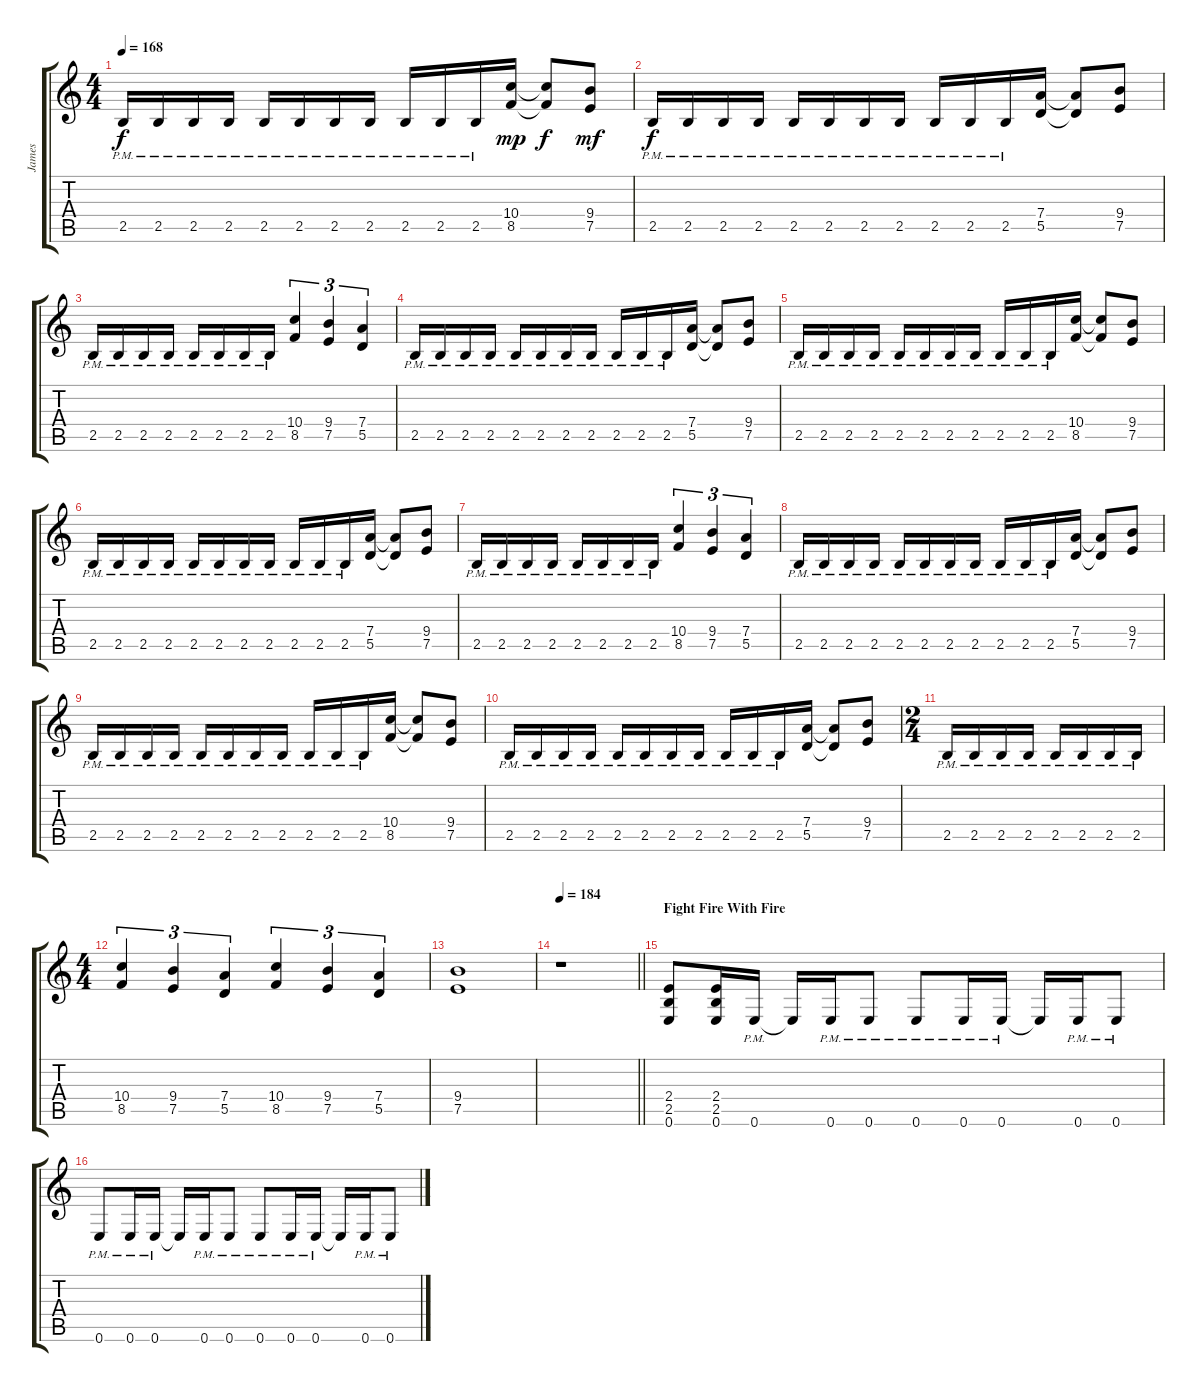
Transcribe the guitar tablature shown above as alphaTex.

\track ("James" "James") {instrument distortionguitar}
\staff {score tabs}
\tuning (E4 B3 G3 D3 A2 E2) {hide}
\ts (4 4)
\tempo 168
\clef g2
\ks c
2.5{pm}.16{dy f} 2.5{pm}.16 2.5{pm}.16 2.5{pm}.16 2.5{pm}.16 2.5{pm}.16 2.5{pm}.16 2.5{pm}.16 2.5{pm}.16 2.5{pm}.16 2.5{pm}.16 (10.4 8.5).16{dy mp} (10.4{t} 8.5{t}).8{dy f} (9.4 7.5).8{dy mf} |
2.5{pm}.16{dy f} 2.5{pm}.16 2.5{pm}.16 2.5{pm}.16 2.5{pm}.16 2.5{pm}.16 2.5{pm}.16 2.5{pm}.16 2.5{pm}.16 2.5{pm}.16 2.5{pm}.16 (7.4 5.5).16 (7.4{t} 5.5{t}).8 (9.4 7.5).8 |
2.5{pm}.16 2.5{pm}.16 2.5{pm}.16 2.5{pm}.16 2.5{pm}.16 2.5{pm}.16 2.5{pm}.16 2.5{pm}.16 (10.4 8.5).4{tu (3 2)} (9.4 7.5).4{tu (3 2)} (7.4 5.5).4{tu (3 2)} |
2.5{pm}.16 2.5{pm}.16 2.5{pm}.16 2.5{pm}.16 2.5{pm}.16 2.5{pm}.16 2.5{pm}.16 2.5{pm}.16 2.5{pm}.16 2.5{pm}.16 2.5{pm}.16 (7.4 5.5).16 (7.4{t} 5.5{t}).8 (9.4 7.5).8 |
2.5{pm}.16 2.5{pm}.16 2.5{pm}.16 2.5{pm}.16 2.5{pm}.16 2.5{pm}.16 2.5{pm}.16 2.5{pm}.16 2.5{pm}.16 2.5{pm}.16 2.5{pm}.16 (10.4 8.5).16 (10.4{t} 8.5{t}).8 (9.4 7.5).8 |
2.5{pm}.16 2.5{pm}.16 2.5{pm}.16 2.5{pm}.16 2.5{pm}.16 2.5{pm}.16 2.5{pm}.16 2.5{pm}.16 2.5{pm}.16 2.5{pm}.16 2.5{pm}.16 (7.4 5.5).16 (7.4{t} 5.5{t}).8 (9.4 7.5).8 |
2.5{pm}.16 2.5{pm}.16 2.5{pm}.16 2.5{pm}.16 2.5{pm}.16 2.5{pm}.16 2.5{pm}.16 2.5{pm}.16 (10.4 8.5).4{tu (3 2)} (9.4 7.5).4{tu (3 2)} (7.4 5.5).4{tu (3 2)} |
2.5{pm}.16 2.5{pm}.16 2.5{pm}.16 2.5{pm}.16 2.5{pm}.16 2.5{pm}.16 2.5{pm}.16 2.5{pm}.16 2.5{pm}.16 2.5{pm}.16 2.5{pm}.16 (7.4 5.5).16 (7.4{t} 5.5{t}).8 (9.4 7.5).8 |
2.5{pm}.16 2.5{pm}.16 2.5{pm}.16 2.5{pm}.16 2.5{pm}.16 2.5{pm}.16 2.5{pm}.16 2.5{pm}.16 2.5{pm}.16 2.5{pm}.16 2.5{pm}.16 (10.4 8.5).16 (10.4{t} 8.5{t}).8 (9.4 7.5).8 |
2.5{pm}.16 2.5{pm}.16 2.5{pm}.16 2.5{pm}.16 2.5{pm}.16 2.5{pm}.16 2.5{pm}.16 2.5{pm}.16 2.5{pm}.16 2.5{pm}.16 2.5{pm}.16 (7.4 5.5).16 (7.4{t} 5.5{t}).8 (9.4 7.5).8 |
\ts (2 4)
2.5{pm}.16 2.5{pm}.16 2.5{pm}.16 2.5{pm}.16 2.5{pm}.16 2.5{pm}.16 2.5{pm}.16 2.5{pm}.16 |
\ts (4 4)
(10.4 8.5).4{tu (3 2)} (9.4 7.5).4{tu (3 2)} (7.4 5.5).4{tu (3 2)} (10.4 8.5).4{tu (3 2)} (9.4 7.5).4{tu (3 2)} (7.4 5.5).4{tu (3 2)} |
(9.4 7.5).1 |
\tempo 184
\barLineRight lightlight
r.1 |
\section ("" "Fight Fire With Fire")
(2.4 2.5 0.6).8 (2.4 2.5 0.6).16 0.6{pm}.16 0.6{t}.16 0.6{pm}.16 0.6{pm}.8 0.6{pm}.8 0.6{pm}.16 0.6{pm}.16 0.6{t}.16 0.6{pm}.16 0.6{pm}.8 |
0.6{pm}.8 0.6{pm}.16 0.6{pm}.16 0.6{t}.16 0.6{pm}.16 0.6{pm}.8 0.6{pm}.8 0.6{pm}.16 0.6{pm}.16 0.6{t}.16 0.6{pm}.16 0.6{pm}.8
